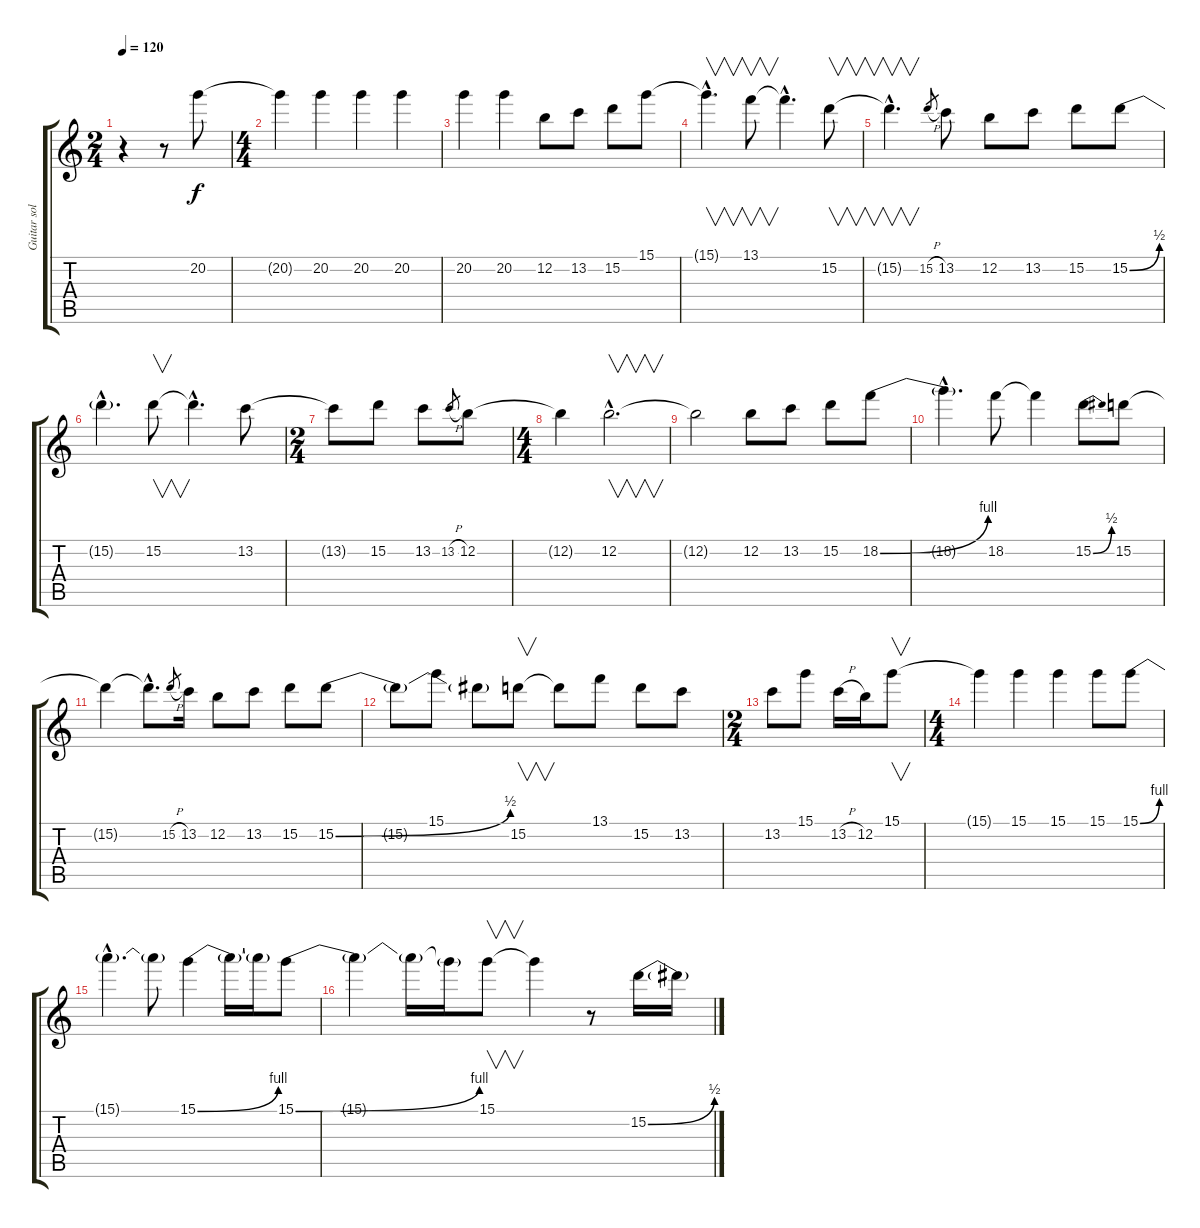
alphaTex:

\track ("Guitar solos" "Guitar sol") {instrument overdrivenguitar}
\staff {score tabs}
\tuning (E4 B3 G3 D3 A2 E2) {hide}
\ts (2 4)
\tempo 120
\clef g2
\ks c
r.4{dy f} r.8 20.2.8 |
\ts (4 4)
20.2{t}.4 20.2.4 20.2.4 20.2.4 |
20.2.4 20.2.4 12.2.8 13.2.8 15.2.8 15.1.8 |
15.1{hac t}.4{v d} 13.1.8{v} 13.1{hac t}.4{d} 15.2.8{v} |
15.2{hac t}.4{v d} 15.2{h}.8{gr} 13.2.8 12.2.8 13.2.8 15.2.8 15.2{be (bend 0 0 60 2)}.8 |
15.2{hac t}.4{d} 15.2.8{v} 15.2{hac t}.4{d} 13.2.8 |
\ts (2 4)
13.2{t}.8 15.2.8 13.2.8 13.2{h}.8{gr} 12.2.8 |
\ts (4 4)
12.2{t}.4 12.2{hac}.2{v d} |
12.2{t}.2 12.2.8 13.2.8 15.2.8 18.2{be (bend 0 0 60 4)}.8 |
18.2{hac t}.4{d} 18.2.8 18.2{t}.4 15.2{be (bend 0 0 60 2)}.8 15.2.8 |
15.2{t}.4 15.2{hac t}.8{d} 15.2{h}.8{gr} 13.2.16 12.2.8 13.2.8 15.2.8 15.2{be (bend 0 0 60 2)}.8 |
15.2{t}.8 15.1.8 15.2{t}.8 15.2.8{v} 15.2{t}.8 13.1.8 15.2.8 13.2.8 |
\ts (2 4)
13.2.8 15.1.8 13.2{h}.16 12.2.16 15.1.8{v} |
\ts (4 4)
15.1{t}.4 15.1.4 15.1.4 15.1.8 15.1{be (bend 0 0 60 4)}.8 |
15.1{hac t}.4{d} 15.1{t}.8 15.1{be (bend 0 0 60 4)}.4 15.1{t}.16 15.1{t}.16 15.1{be (bend 0 0 60 4)}.8 |
15.1{t}.4 15.1{t}.16 15.1{t}.16 15.1.8{v} 15.1{t}.4 r.8 15.2{be (bend 0 0 60 2)}.16 15.2{t}.16
